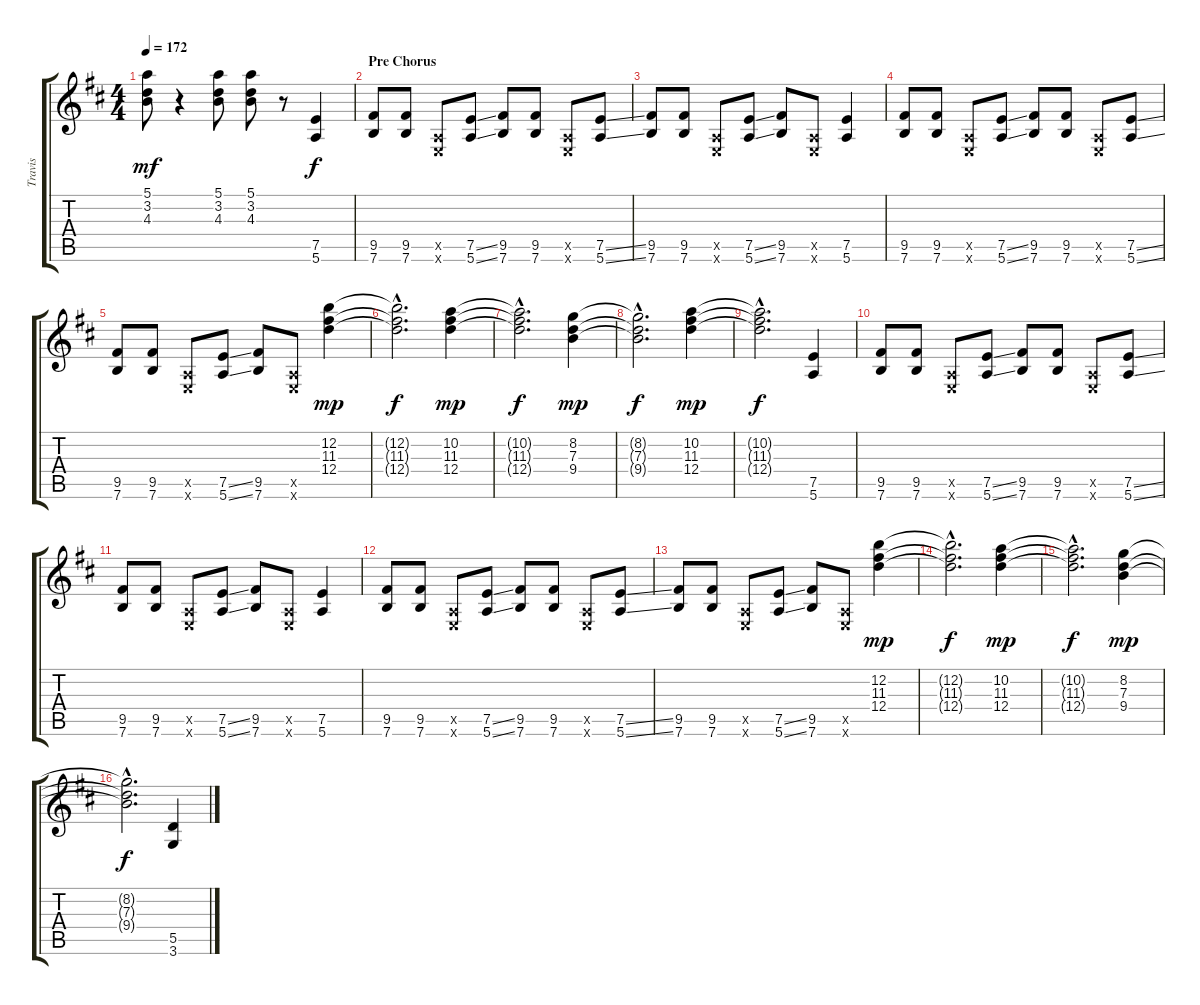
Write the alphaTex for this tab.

\track ("Travis" "Travis") {instrument distortionguitar}
\staff {score tabs}
\tuning (E4 B3 G3 D3 A2 E2) {hide}
\ts (4 4)
\tempo 172
\clef g2
\ks d
(5.1 3.2 4.3).8{dy mf} r.4 (5.1 3.2 4.3).8 (5.1 3.2 4.3).8 r.8 (7.5 5.6).4{dy f} |
\section ("" "Pre Chorus")
(9.5 7.6).8 (9.5 7.6).8 (0.5{x} 0.6{x}).8 (7.5{ss} 5.6{ss}).8 (9.5 7.6).8 (9.5 7.6).8 (0.5{x} 0.6{x}).8 (7.5{ss} 5.6{ss}).8 |
(9.5 7.6).8 (9.5 7.6).8 (0.5{x} 0.6{x}).8 (7.5{ss} 5.6{ss}).8 (9.5 7.6).8 (0.5{x} 0.6{x}).8 (7.5 5.6).4 |
(9.5 7.6).8 (9.5 7.6).8 (0.5{x} 0.6{x}).8 (7.5{ss} 5.6{ss}).8 (9.5 7.6).8 (9.5 7.6).8 (0.5{x} 0.6{x}).8 (7.5{ss} 5.6{ss}).8 |
(9.5 7.6).8 (9.5 7.6).8 (0.5{x} 0.6{x}).8 (7.5{ss} 5.6{ss}).8 (9.5 7.6).8 (0.5{x} 0.6{x}).8 (12.2 11.3 12.4).4{dy mp} |
(12.2{hac t} 11.3{hac t} 12.4{hac t}).2{d dy f} (10.2 11.3 12.4).4{dy mp} |
(10.2{hac t} 11.3{hac t} 12.4{hac t}).2{d dy f} (8.2 7.3 9.4).4{dy mp} |
(8.2{hac t} 7.3{hac t} 9.4{hac t}).2{d dy f} (10.2 11.3 12.4).4{dy mp} |
(10.2{hac t} 11.3{hac t} 12.4{hac t}).2{d dy f} (7.5 5.6).4 |
(9.5 7.6).8 (9.5 7.6).8 (0.5{x} 0.6{x}).8 (7.5{ss} 5.6{ss}).8 (9.5 7.6).8 (9.5 7.6).8 (0.5{x} 0.6{x}).8 (7.5{ss} 5.6{ss}).8 |
(9.5 7.6).8 (9.5 7.6).8 (0.5{x} 0.6{x}).8 (7.5{ss} 5.6{ss}).8 (9.5 7.6).8 (0.5{x} 0.6{x}).8 (7.5 5.6).4 |
(9.5 7.6).8 (9.5 7.6).8 (0.5{x} 0.6{x}).8 (7.5{ss} 5.6{ss}).8 (9.5 7.6).8 (9.5 7.6).8 (0.5{x} 0.6{x}).8 (7.5{ss} 5.6{ss}).8 |
(9.5 7.6).8 (9.5 7.6).8 (0.5{x} 0.6{x}).8 (7.5{ss} 5.6{ss}).8 (9.5 7.6).8 (0.5{x} 0.6{x}).8 (12.2 11.3 12.4).4{dy mp} |
(12.2{hac t} 11.3{hac t} 12.4{hac t}).2{d dy f} (10.2 11.3 12.4).4{dy mp} |
(10.2{hac t} 11.3{hac t} 12.4{hac t}).2{d dy f} (8.2 7.3 9.4).4{dy mp} |
(8.2{hac t} 7.3{hac t} 9.4{hac t}).2{d dy f} (5.5 3.6).4
